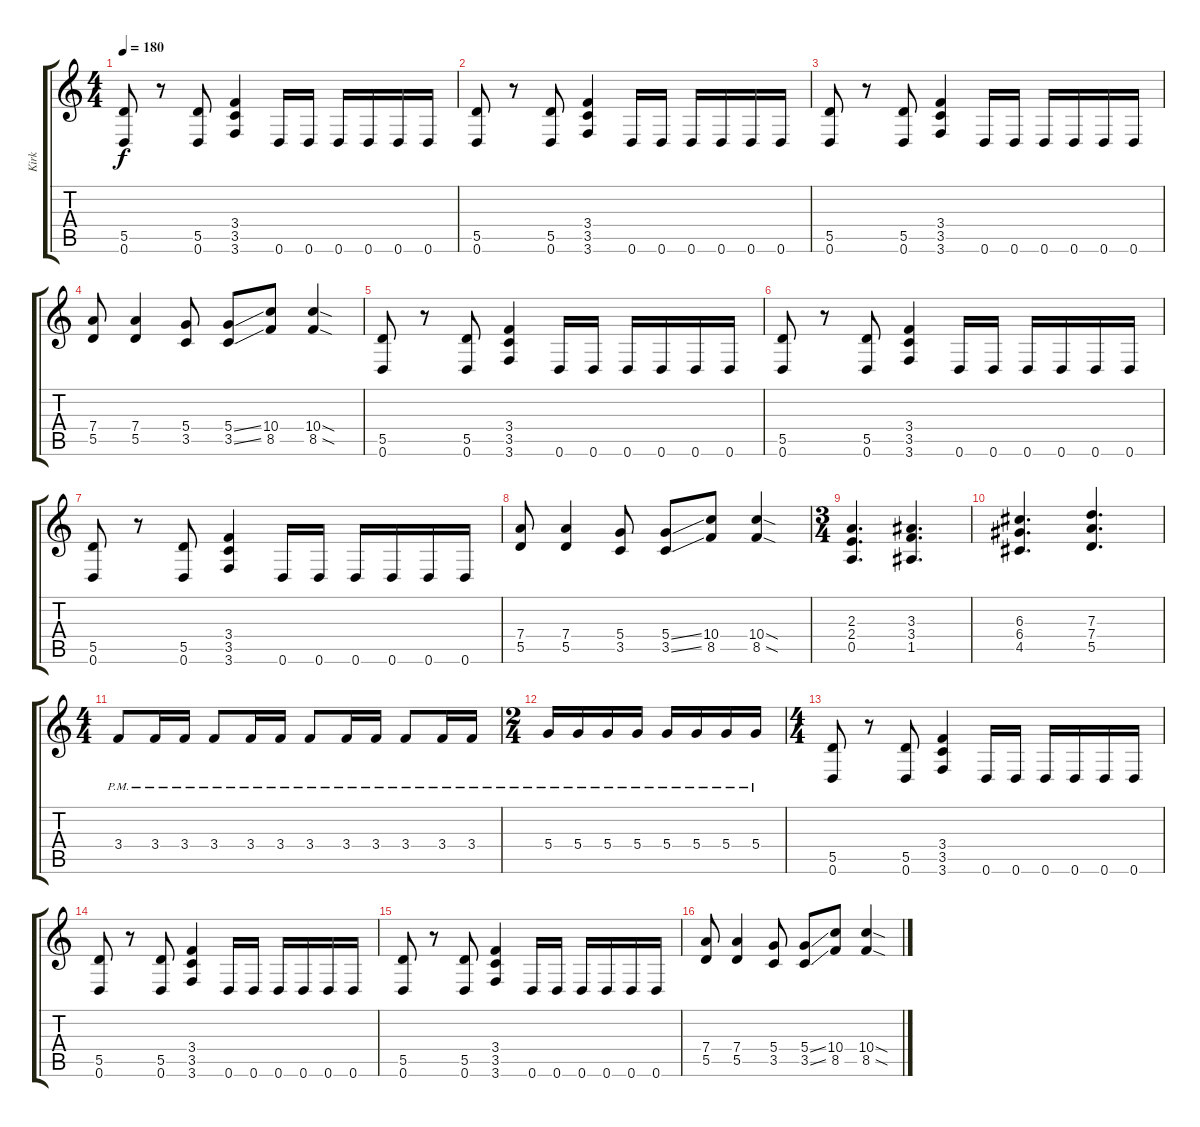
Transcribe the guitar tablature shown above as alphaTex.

\track ("Kirk" "Kirk") {instrument distortionguitar}
\staff {score tabs}
\tuning (E4 B3 G3 D3 A2 D2) {hide}
\ts (4 4)
\tempo 180
\clef g2
\ks c
(5.5 0.6).8{dy f} r.8 (5.5 0.6).8 (3.4 3.5 3.6).4 0.6.16 0.6.16 0.6.16 0.6.16 0.6.16 0.6.16 |
(5.5 0.6).8 r.8 (5.5 0.6).8 (3.4 3.5 3.6).4 0.6.16 0.6.16 0.6.16 0.6.16 0.6.16 0.6.16 |
(5.5 0.6).8 r.8 (5.5 0.6).8 (3.4 3.5 3.6).4 0.6.16 0.6.16 0.6.16 0.6.16 0.6.16 0.6.16 |
(7.4 5.5).8 (7.4 5.5).4 (5.4 3.5).8 (5.4{ss} 3.5{ss}).8 (10.4 8.5).8 (10.4{sod} 8.5{sod}).4 |
(5.5 0.6).8 r.8 (5.5 0.6).8 (3.4 3.5 3.6).4 0.6.16 0.6.16 0.6.16 0.6.16 0.6.16 0.6.16 |
(5.5 0.6).8 r.8 (5.5 0.6).8 (3.4 3.5 3.6).4 0.6.16 0.6.16 0.6.16 0.6.16 0.6.16 0.6.16 |
(5.5 0.6).8 r.8 (5.5 0.6).8 (3.4 3.5 3.6).4 0.6.16 0.6.16 0.6.16 0.6.16 0.6.16 0.6.16 |
(7.4 5.5).8 (7.4 5.5).4 (5.4 3.5).8 (5.4{ss} 3.5{ss}).8 (10.4 8.5).8 (10.4{sod} 8.5{sod}).4 |
\ts (3 4)
(2.3 2.4 0.5).4{d} (3.3 3.4 1.5).4{d} |
(6.3 6.4 4.5).4{d} (7.3 7.4 5.5).4{d} |
\ts (4 4)
3.4{pm}.8 3.4{pm}.16 3.4{pm}.16 3.4{pm}.8 3.4{pm}.16 3.4{pm}.16 3.4{pm}.8 3.4{pm}.16 3.4{pm}.16 3.4{pm}.8 3.4{pm}.16 3.4{pm}.16 |
\ts (2 4)
5.4{pm}.16 5.4{pm}.16 5.4{pm}.16 5.4{pm}.16 5.4{pm}.16 5.4{pm}.16 5.4{pm}.16 5.4{pm}.16 |
\ts (4 4)
(5.5 0.6).8 r.8 (5.5 0.6).8 (3.4 3.5 3.6).4 0.6.16 0.6.16 0.6.16 0.6.16 0.6.16 0.6.16 |
(5.5 0.6).8 r.8 (5.5 0.6).8 (3.4 3.5 3.6).4 0.6.16 0.6.16 0.6.16 0.6.16 0.6.16 0.6.16 |
(5.5 0.6).8 r.8 (5.5 0.6).8 (3.4 3.5 3.6).4 0.6.16 0.6.16 0.6.16 0.6.16 0.6.16 0.6.16 |
(7.4 5.5).8 (7.4 5.5).4 (5.4 3.5).8 (5.4{ss} 3.5{ss}).8 (10.4 8.5).8 (10.4{sod} 8.5{sod}).4
